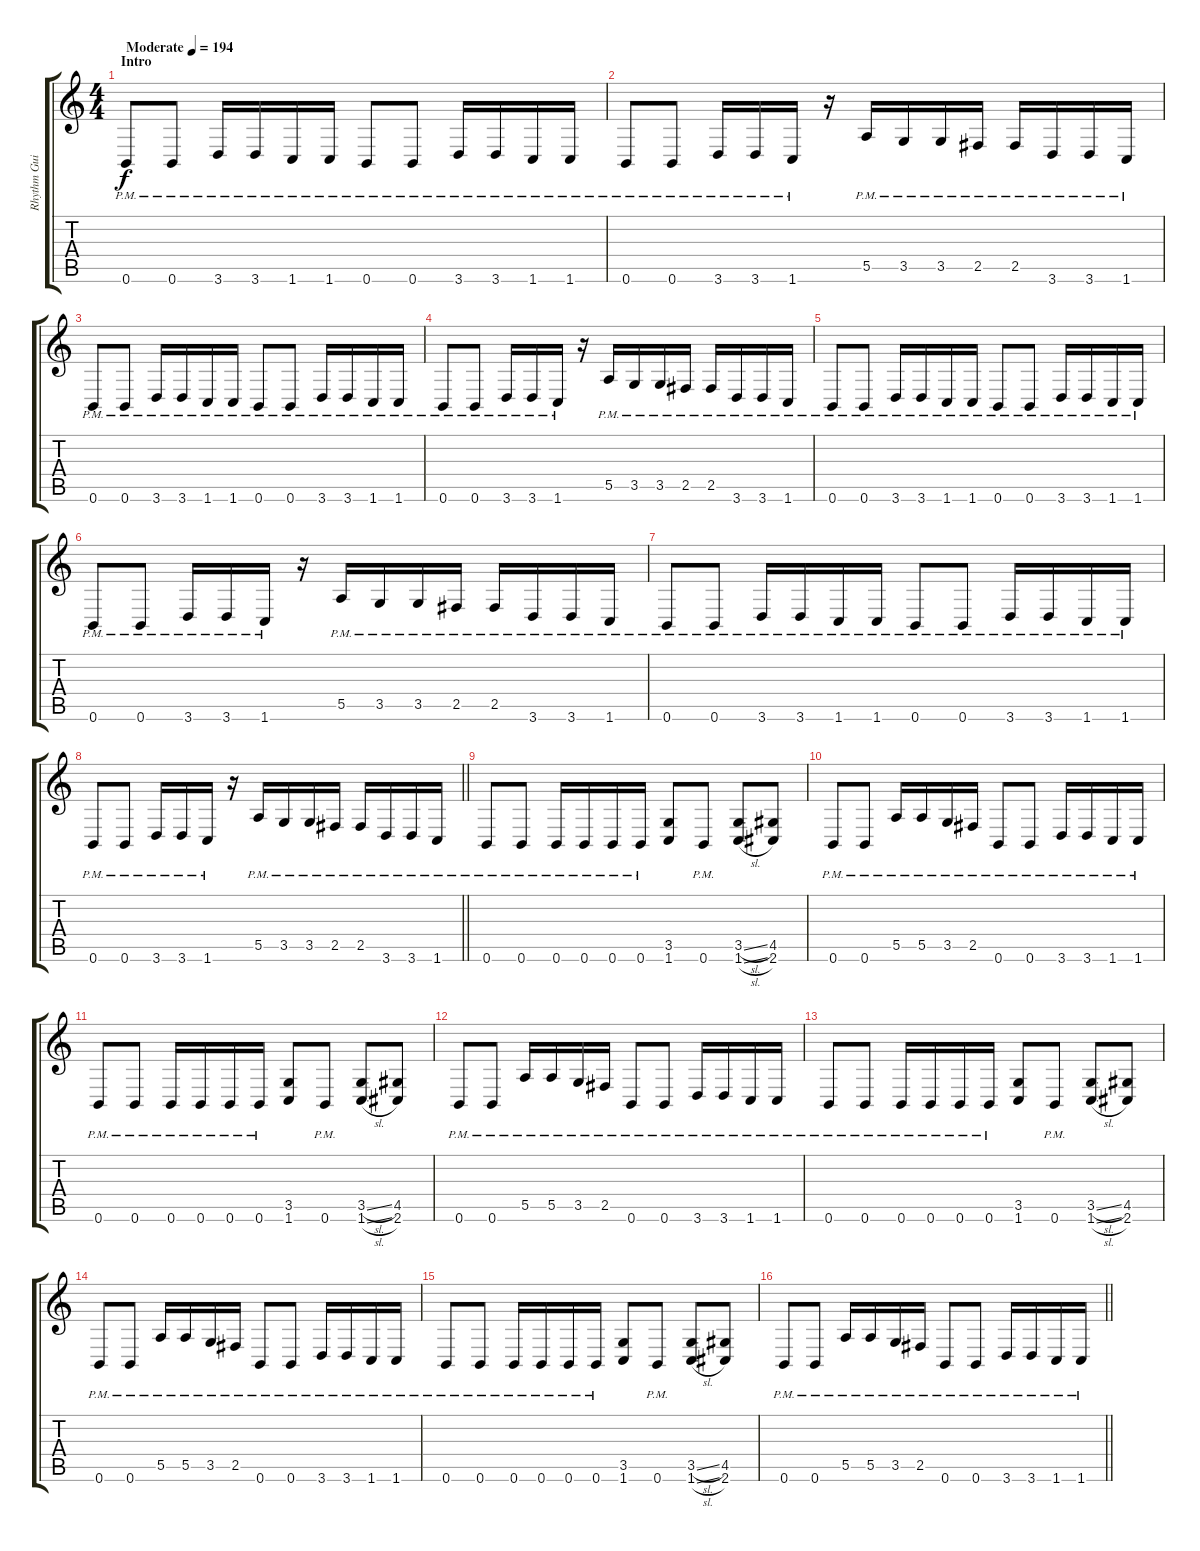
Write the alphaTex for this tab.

\track ("Rhythm Guitar" "Rhythm Gui") {instrument distortionguitar}
\staff {score tabs}
\tuning (B3 Gb3 D3 A2 E2 B1) {hide}
\ts (4 4)
\section ("" "Intro")
\tempo (194 "Moderate")
\clef g2
\ks c
0.6{pm}.8{dy f instrument distortionguitar} 0.6{pm}.8 3.6{pm}.16 3.6{pm}.16 1.6{pm}.16 1.6{pm}.16 0.6{pm}.8 0.6{pm}.8 3.6{pm}.16 3.6{pm}.16 1.6{pm}.16 1.6{pm}.16 |
0.6{pm}.8 0.6{pm}.8 3.6{pm}.16 3.6{pm}.16 1.6{pm}.16 r.16 5.5{pm}.16 3.5{pm}.16 3.5{pm}.16 2.5{pm}.16 2.5{pm}.16 3.6{pm}.16 3.6{pm}.16 1.6{pm}.16 |
0.6{pm}.8 0.6{pm}.8 3.6{pm}.16 3.6{pm}.16 1.6{pm}.16 1.6{pm}.16 0.6{pm}.8 0.6{pm}.8 3.6{pm}.16 3.6{pm}.16 1.6{pm}.16 1.6{pm}.16 |
0.6{pm}.8 0.6{pm}.8 3.6{pm}.16 3.6{pm}.16 1.6{pm}.16 r.16 5.5{pm}.16 3.5{pm}.16 3.5{pm}.16 2.5{pm}.16 2.5{pm}.16 3.6{pm}.16 3.6{pm}.16 1.6{pm}.16 |
0.6{pm}.8 0.6{pm}.8 3.6{pm}.16 3.6{pm}.16 1.6{pm}.16 1.6{pm}.16 0.6{pm}.8 0.6{pm}.8 3.6{pm}.16 3.6{pm}.16 1.6{pm}.16 1.6{pm}.16 |
0.6{pm}.8 0.6{pm}.8 3.6{pm}.16 3.6{pm}.16 1.6{pm}.16 r.16 5.5{pm}.16 3.5{pm}.16 3.5{pm}.16 2.5{pm}.16 2.5{pm}.16 3.6{pm}.16 3.6{pm}.16 1.6{pm}.16 |
0.6{pm}.8 0.6{pm}.8 3.6{pm}.16 3.6{pm}.16 1.6{pm}.16 1.6{pm}.16 0.6{pm}.8 0.6{pm}.8 3.6{pm}.16 3.6{pm}.16 1.6{pm}.16 1.6{pm}.16 |
\barLineRight lightlight
0.6{pm}.8 0.6{pm}.8 3.6{pm}.16 3.6{pm}.16 1.6{pm}.16 r.16 5.5{pm}.16 3.5{pm}.16 3.5{pm}.16 2.5{pm}.16 2.5{pm}.16 3.6{pm}.16 3.6{pm}.16 1.6{pm}.16 |
0.6{pm}.8 0.6{pm}.8 0.6{pm}.16 0.6{pm}.16 0.6{pm}.16 0.6{pm}.16 (3.5 1.6).8 0.6{pm}.8 (3.5{sl} 1.6{sl}).8 (4.5 2.6).8 |
0.6{pm}.8 0.6{pm}.8 5.5{pm}.16 5.5{pm}.16 3.5{pm}.16 2.5{pm}.16 0.6{pm}.8 0.6{pm}.8 3.6{pm}.16 3.6{pm}.16 1.6{pm}.16 1.6{pm}.16 |
0.6{pm}.8 0.6{pm}.8 0.6{pm}.16 0.6{pm}.16 0.6{pm}.16 0.6{pm}.16 (3.5 1.6).8 0.6{pm}.8 (3.5{sl} 1.6{sl}).8 (4.5 2.6).8 |
0.6{pm}.8 0.6{pm}.8 5.5{pm}.16 5.5{pm}.16 3.5{pm}.16 2.5{pm}.16 0.6{pm}.8 0.6{pm}.8 3.6{pm}.16 3.6{pm}.16 1.6{pm}.16 1.6{pm}.16 |
0.6{pm}.8 0.6{pm}.8 0.6{pm}.16 0.6{pm}.16 0.6{pm}.16 0.6{pm}.16 (3.5 1.6).8 0.6{pm}.8 (3.5{sl} 1.6{sl}).8 (4.5 2.6).8 |
0.6{pm}.8 0.6{pm}.8 5.5{pm}.16 5.5{pm}.16 3.5{pm}.16 2.5{pm}.16 0.6{pm}.8 0.6{pm}.8 3.6{pm}.16 3.6{pm}.16 1.6{pm}.16 1.6{pm}.16 |
0.6{pm}.8 0.6{pm}.8 0.6{pm}.16 0.6{pm}.16 0.6{pm}.16 0.6{pm}.16 (3.5 1.6).8 0.6{pm}.8 (3.5{sl} 1.6{sl}).8 (4.5 2.6).8 |
\barLineRight lightlight
0.6{pm}.8 0.6{pm}.8 5.5{pm}.16 5.5{pm}.16 3.5{pm}.16 2.5{pm}.16 0.6{pm}.8 0.6{pm}.8 3.6{pm}.16 3.6{pm}.16 1.6{pm}.16 1.6{pm}.16
